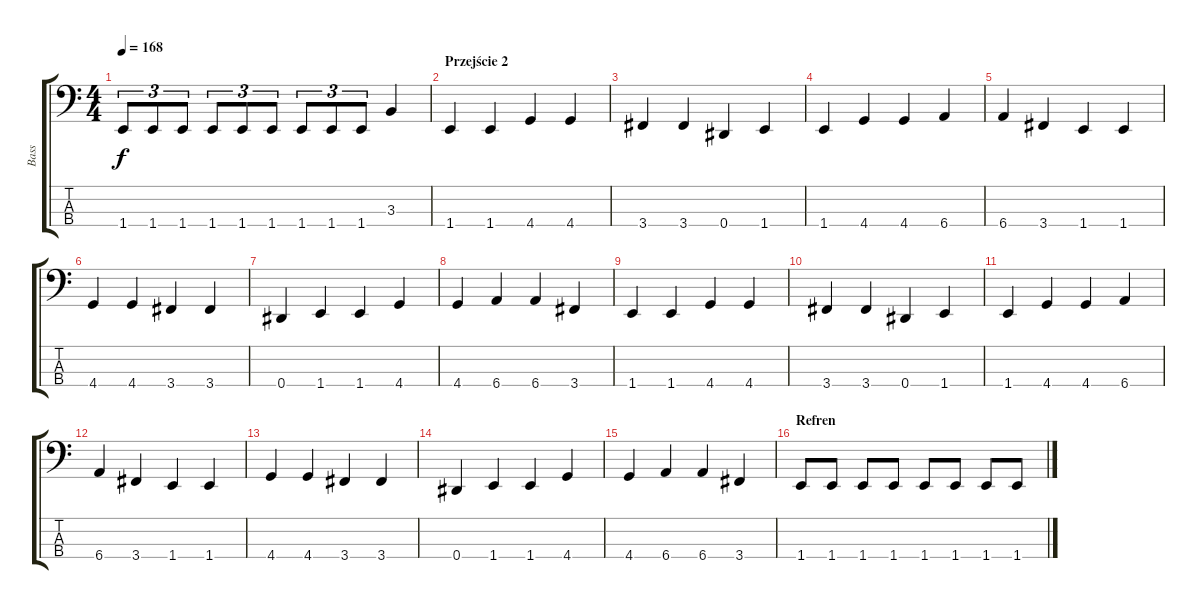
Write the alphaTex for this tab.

\track ("Bass" "Bass") {instrument electricbassfinger}
\staff {score tabs}
\tuning (Gb2 Db2 Ab1 Eb1) {hide}
\ts (4 4)
\tempo 168
\clef f4
\ks c
1.4.8{tu (3 2) dy f} 1.4.8{tu (3 2)} 1.4.8{tu (3 2)} 1.4.8{tu (3 2)} 1.4.8{tu (3 2)} 1.4.8{tu (3 2)} 1.4.8{tu (3 2)} 1.4.8{tu (3 2)} 1.4.8{tu (3 2)} 3.3.4 |
\section ("" "Przejście 2")
1.4.4 1.4.4 4.4.4 4.4.4 |
3.4.4 3.4.4 0.4.4 1.4.4 |
1.4.4 4.4.4 4.4.4 6.4.4 |
6.4.4 3.4.4 1.4.4 1.4.4 |
4.4.4 4.4.4 3.4.4 3.4.4 |
0.4.4 1.4.4 1.4.4 4.4.4 |
4.4.4 6.4.4 6.4.4 3.4.4 |
1.4.4 1.4.4 4.4.4 4.4.4 |
3.4.4 3.4.4 0.4.4 1.4.4 |
1.4.4 4.4.4 4.4.4 6.4.4 |
6.4.4 3.4.4 1.4.4 1.4.4 |
4.4.4 4.4.4 3.4.4 3.4.4 |
0.4.4 1.4.4 1.4.4 4.4.4 |
4.4.4 6.4.4 6.4.4 3.4.4 |
\section ("" "Refren")
1.4.8 1.4.8 1.4.8 1.4.8 1.4.8 1.4.8 1.4.8 1.4.8
